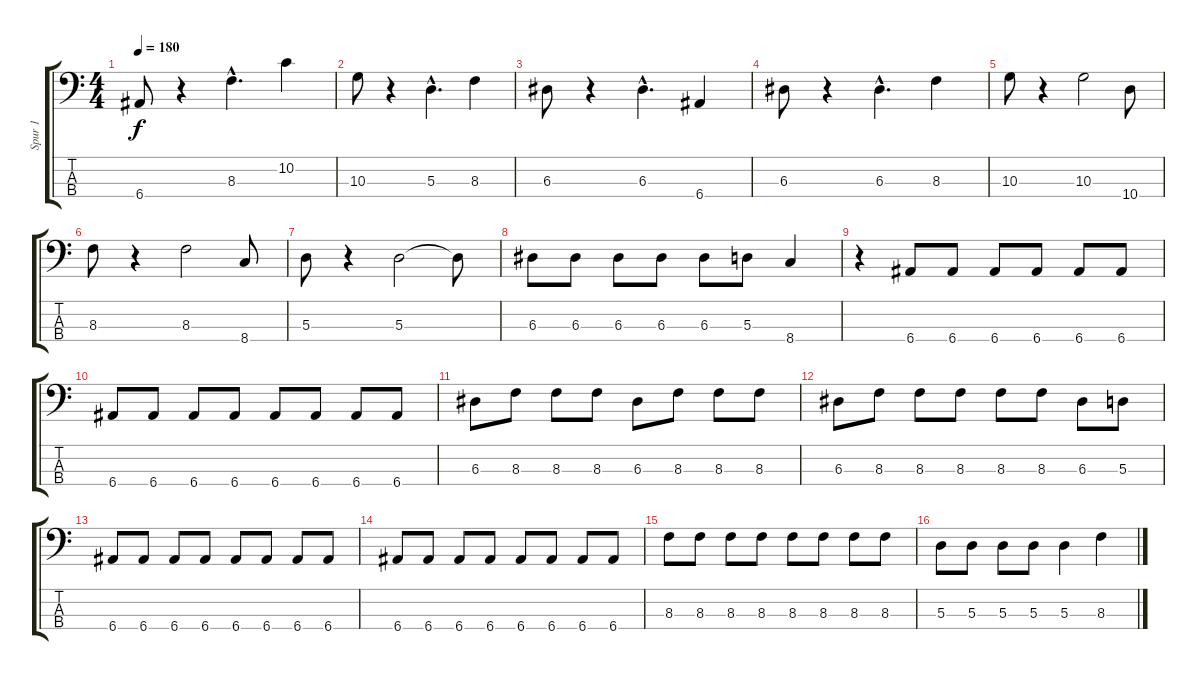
\track ("Spur 1" "Spur 1") {instrument electricbasspick}
\staff {score tabs}
\tuning (G2 D2 A1 E1) {hide}
\ts (4 4)
\tempo 180
\clef f4
\ks c
6.4.8{dy f} r.4 8.3{hac}.4{d} 10.2.4 |
10.3.8 r.4 5.3{hac}.4{d} 8.3.4 |
6.3.8 r.4 6.3{hac}.4{d} 6.4.4 |
6.3.8 r.4 6.3{hac}.4{d} 8.3.4 |
10.3.8 r.4 10.3.2 10.4.8 |
8.3.8 r.4 8.3.2 8.4.8 |
5.3.8 r.4 5.3.2 5.3{t}.8 |
6.3.8 6.3.8 6.3.8 6.3.8 6.3.8 5.3.8 8.4.4 |
r.4 6.4.8 6.4.8 6.4.8 6.4.8 6.4.8 6.4.8 |
6.4.8 6.4.8 6.4.8 6.4.8 6.4.8 6.4.8 6.4.8 6.4.8 |
6.3.8 8.3.8 8.3.8 8.3.8 6.3.8 8.3.8 8.3.8 8.3.8 |
6.3.8 8.3.8 8.3.8 8.3.8 8.3.8 8.3.8 6.3.8 5.3.8 |
6.4.8 6.4.8 6.4.8 6.4.8 6.4.8 6.4.8 6.4.8 6.4.8 |
6.4.8 6.4.8 6.4.8 6.4.8 6.4.8 6.4.8 6.4.8 6.4.8 |
8.3.8 8.3.8 8.3.8 8.3.8 8.3.8 8.3.8 8.3.8 8.3.8 |
5.3.8 5.3.8 5.3.8 5.3.8 5.3.4 8.3.4
